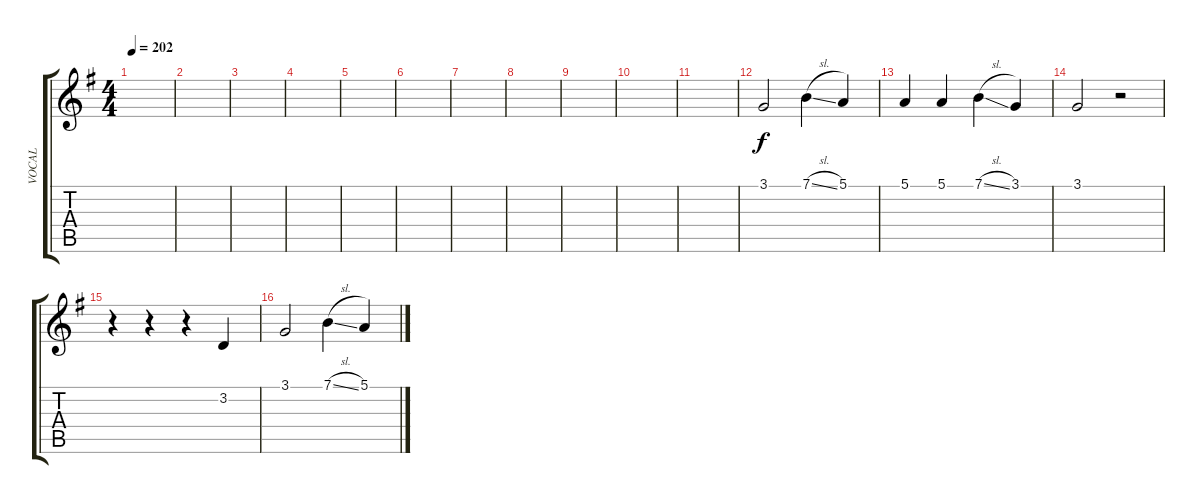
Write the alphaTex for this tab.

\track ("VOCAL" "VOCAL") {instrument tangoaccordion}
\staff {score tabs}
\tuning (E4 B3 G3 D3 A2 E2) {hide}
\ts (4 4)
\tempo 202
\clef g2
\ks g
|
|
|
|
|
|
|
|
|
|
|
3.1.2 7.1{sl}.4 5.1.4 |
5.1.4 5.1.4 7.1{sl}.4 3.1.4 |
3.1.2 r.2 |
r.4 r.4 r.4 3.2.4 |
3.1.2 7.1{sl}.4 5.1.4
